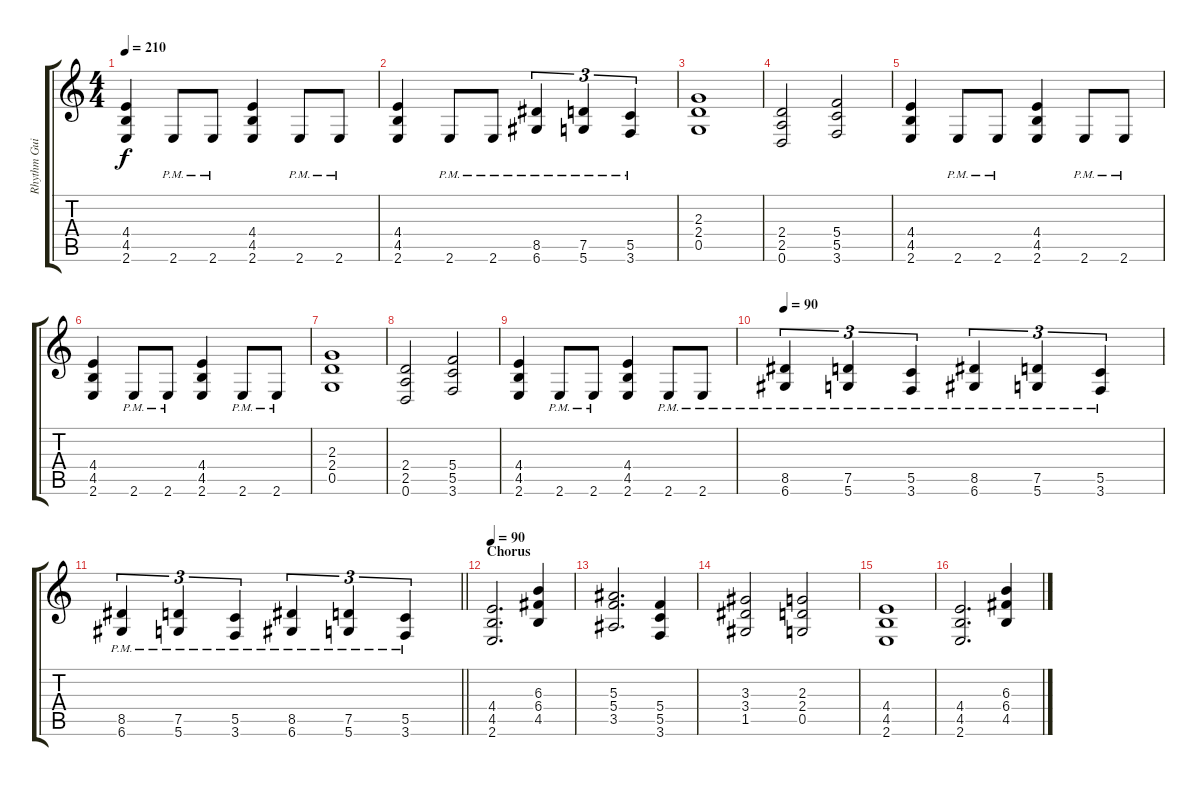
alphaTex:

\track ("Rhythm Guitar (6string)" "Rhythm Gui") {instrument distortionguitar}
\staff {score tabs}
\tuning (D4 A3 F3 C3 G2 D2) {hide}
\ts (4 4)
\tempo 210
\clef g2
\ks c
(4.4 4.5 2.6).4{dy f} 2.6{pm}.8 2.6{pm}.8 (4.4 4.5 2.6).4 2.6{pm}.8 2.6{pm}.8 |
(4.4 4.5 2.6).4 2.6{pm}.8 2.6{pm}.8 (8.5{pm} 6.6{pm}).4{tu (3 2)} (7.5{pm} 5.6{pm}).4{tu (3 2)} (5.5{pm} 3.6{pm}).4{tu (3 2)} |
(2.3 2.4 0.5).1 |
(2.4 2.5 0.6).2 (5.4 5.5 3.6).2 |
(4.4 4.5 2.6).4 2.6{pm}.8 2.6{pm}.8 (4.4 4.5 2.6).4 2.6{pm}.8 2.6{pm}.8 |
(4.4 4.5 2.6).4 2.6{pm}.8 2.6{pm}.8 (4.4 4.5 2.6).4 2.6{pm}.8 2.6{pm}.8 |
(2.3 2.4 0.5).1 |
(2.4 2.5 0.6).2 (5.4 5.5 3.6).2 |
(4.4 4.5 2.6).4 2.6{pm}.8 2.6{pm}.8 (4.4 4.5 2.6).4 2.6{pm}.8 2.6{pm}.8 |
\tempo 90
(8.5{pm} 6.6{pm}).4{tu (3 2)} (7.5{pm} 5.6{pm}).4{tu (3 2)} (5.5{pm} 3.6{pm}).4{tu (3 2)} (8.5{pm} 6.6{pm}).4{tu (3 2)} (7.5{pm} 5.6{pm}).4{tu (3 2)} (5.5{pm} 3.6{pm}).4{tu (3 2)} |
\barLineRight lightlight
(8.5{pm} 6.6{pm}).4{tu (3 2)} (7.5{pm} 5.6{pm}).4{tu (3 2)} (5.5{pm} 3.6{pm}).4{tu (3 2)} (8.5{pm} 6.6{pm}).4{tu (3 2)} (7.5{pm} 5.6{pm}).4{tu (3 2)} (5.5{pm} 3.6{pm}).4{tu (3 2)} |
\section ("" "Chorus")
\tempo 90
(4.4 4.5 2.6).2{d} (6.3 6.4 4.5).4 |
(5.3 5.4 3.5).2{d} (5.4 5.5 3.6).4 |
(3.3 3.4 1.5).2 (2.3 2.4 0.5).2 |
(4.4 4.5 2.6).1 |
(4.4 4.5 2.6).2{d} (6.3 6.4 4.5).4
